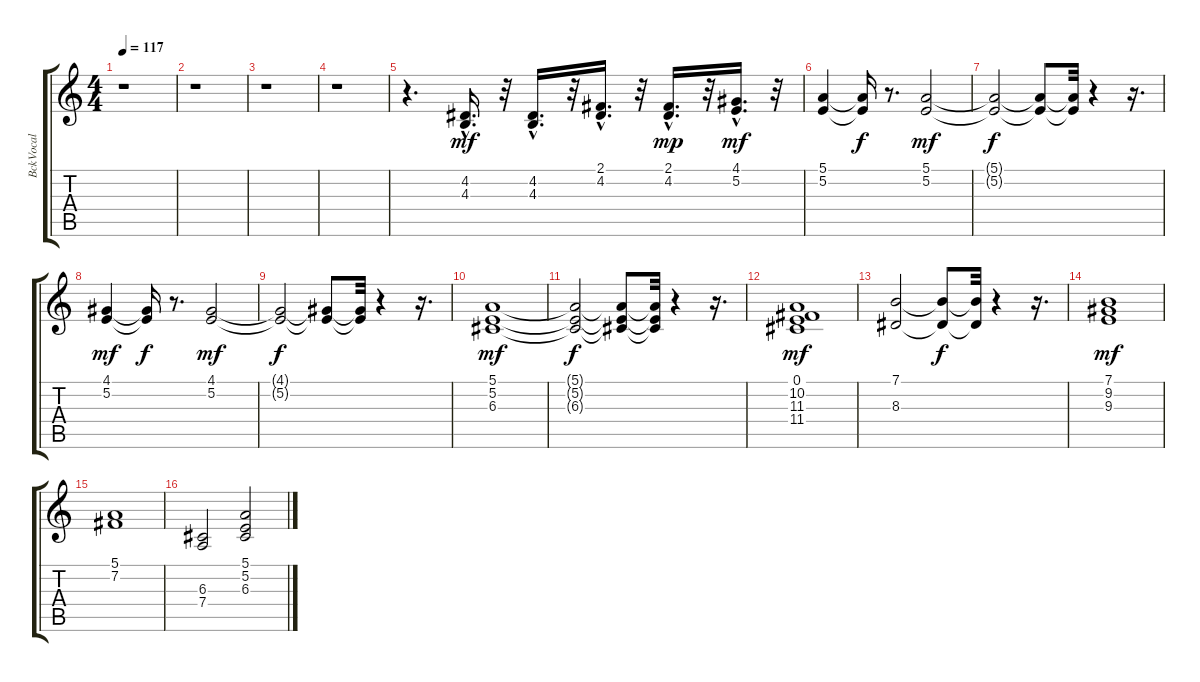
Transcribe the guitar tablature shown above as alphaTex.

\track ("BckVocal" "BckVocal") {instrument synthvoice}
\staff {score tabs}
\tuning (E4 B3 G3 D3 A2 E2) {hide}
\ts (4 4)
\tempo 117
\clef g2
\ks c
r.1{dy mf} |
r.1 |
r.1 |
r.1 |
r.4{d} (4.2{hac} 4.3{hac}).16{d volume 9} r.32 (4.2{hac} 4.3{hac}).16{d} r.32 (2.1{hac} 4.2{hac}).16{d} r.32 (2.1{hac} 4.2{hac}).16{d dy mp} r.32 (4.1{hac} 5.2{hac}).16{d dy mf} r.32 |
(5.1 5.2).4 (5.1{t} 5.2{t}).16{dy f} r.8{d} (5.1 5.2).2{dy mf} |
(5.1{t} 5.2{t}).2{dy f} (5.1{t} 5.2{t}).8 (5.1{t} 5.2{t}).32 r.4 r.16{d} |
(4.1 5.2).4{dy mf} (4.1{t} 5.2{t}).16{dy f} r.8{d} (4.1 5.2).2{dy mf} |
(4.1{t} 5.2{t}).2{dy f} (4.1{t} 5.2{t}).8 (4.1{t} 5.2{t}).32 r.4 r.16{d} |
(5.1 5.2 6.3).1{dy mf} |
(5.1{t} 5.2{t} 6.3{t}).2{dy f} (5.1{t} 5.2{t} 6.3{t}).8 (5.1{t} 5.2{t} 6.3{t}).32 r.4 r.16{d} |
(0.1 10.2 11.3 11.4).1{dy mf} |
(7.1 8.3).2 (7.1{t} 8.3{t}).8{dy f} (7.1{t} 8.3{t}).32 r.4 r.16{d} |
(7.1 9.2 9.3).1{dy mf} |
(5.1 7.2).1 |
(6.3 7.4).2 (5.1 5.2 6.3).2
